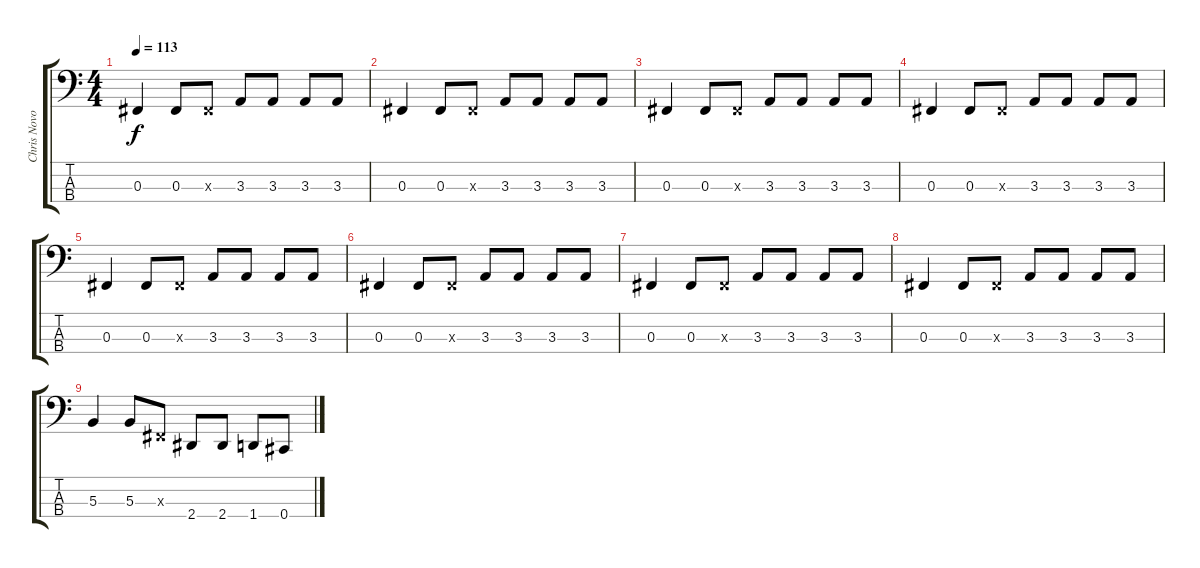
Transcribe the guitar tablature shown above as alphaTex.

\track ("Chris Novosolic" "Chris Novo") {instrument electricbasspick}
\staff {score tabs}
\tuning (E2 B1 Gb1 Db1) {hide}
\ts (4 4)
\tempo 113
\clef f4
\ks c
0.3.4{dy f} 0.3.8 0.3{x}.8 3.3.8 3.3.8 3.3.8 3.3.8 |
0.3.4 0.3.8 0.3{x}.8 3.3.8 3.3.8 3.3.8 3.3.8 |
0.3.4 0.3.8 0.3{x}.8 3.3.8 3.3.8 3.3.8 3.3.8 |
0.3.4 0.3.8 0.3{x}.8 3.3.8 3.3.8 3.3.8 3.3.8 |
0.3.4 0.3.8 0.3{x}.8 3.3.8 3.3.8 3.3.8 3.3.8 |
0.3.4 0.3.8 0.3{x}.8 3.3.8 3.3.8 3.3.8 3.3.8 |
0.3.4 0.3.8 0.3{x}.8 3.3.8 3.3.8 3.3.8 3.3.8 |
0.3.4 0.3.8 0.3{x}.8 3.3.8 3.3.8 3.3.8 3.3.8 |
5.3.4 5.3.8 0.3{x}.8 2.4.8 2.4.8 1.4.8 0.4.8
